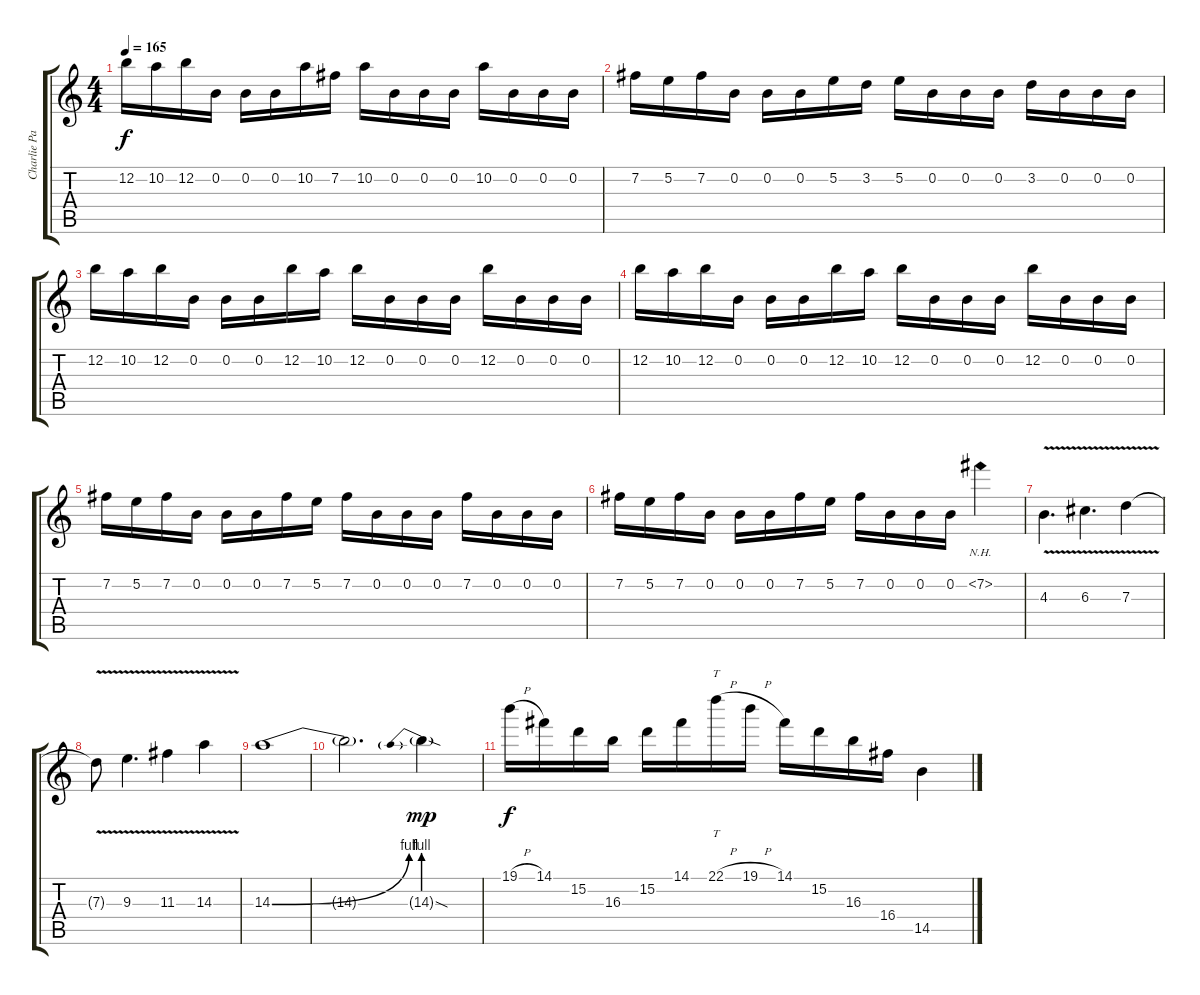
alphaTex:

\track ("Charlie Parra Del Riego" "Charlie Pa") {instrument distortionguitar}
\staff {score tabs}
\tuning (E4 B3 G3 D3 A2 E2) {hide}
\ts (4 4)
\tempo 165
\clef g2
\ks c
12.2.16{dy f} 10.2.16 12.2.16 0.2.16 0.2.16 0.2.16 10.2.16 7.2.16 10.2.16 0.2.16 0.2.16 0.2.16 10.2.16 0.2.16 0.2.16 0.2.16 |
7.2.16 5.2.16 7.2.16 0.2.16 0.2.16 0.2.16 5.2.16 3.2.16 5.2.16 0.2.16 0.2.16 0.2.16 3.2.16 0.2.16 0.2.16 0.2.16 |
12.2.16 10.2.16 12.2.16 0.2.16 0.2.16 0.2.16 12.2.16 10.2.16 12.2.16 0.2.16 0.2.16 0.2.16 12.2.16 0.2.16 0.2.16 0.2.16 |
12.2.16 10.2.16 12.2.16 0.2.16 0.2.16 0.2.16 12.2.16 10.2.16 12.2.16 0.2.16 0.2.16 0.2.16 12.2.16 0.2.16 0.2.16 0.2.16 |
7.2.16 5.2.16 7.2.16 0.2.16 0.2.16 0.2.16 7.2.16 5.2.16 7.2.16 0.2.16 0.2.16 0.2.16 7.2.16 0.2.16 0.2.16 0.2.16 |
7.2.16 5.2.16 7.2.16 0.2.16 0.2.16 0.2.16 7.2.16 5.2.16 7.2.16 0.2.16 0.2.16 0.2.16 7.2{nh}.4 |
4.3{v}.4{d} 6.3{v}.4{d} 7.3{v}.4 |
7.3{t}.8 9.3{v}.4{d} 11.3{v}.4 14.3{v}.4 |
14.3{be (bend 0 0 60 4)}.1 |
14.3{t}.2{d} 14.3{be (prebend 0 4 60 4) sod g}.4{dy mp} |
19.1{h}.16{dy f} 14.1.16 15.2.16 16.3.16 15.2.16 14.1.16 22.1{h}.16{tt} 19.1{h}.16 14.1.16 15.2.16 16.3.16 16.4.16 14.5.4
